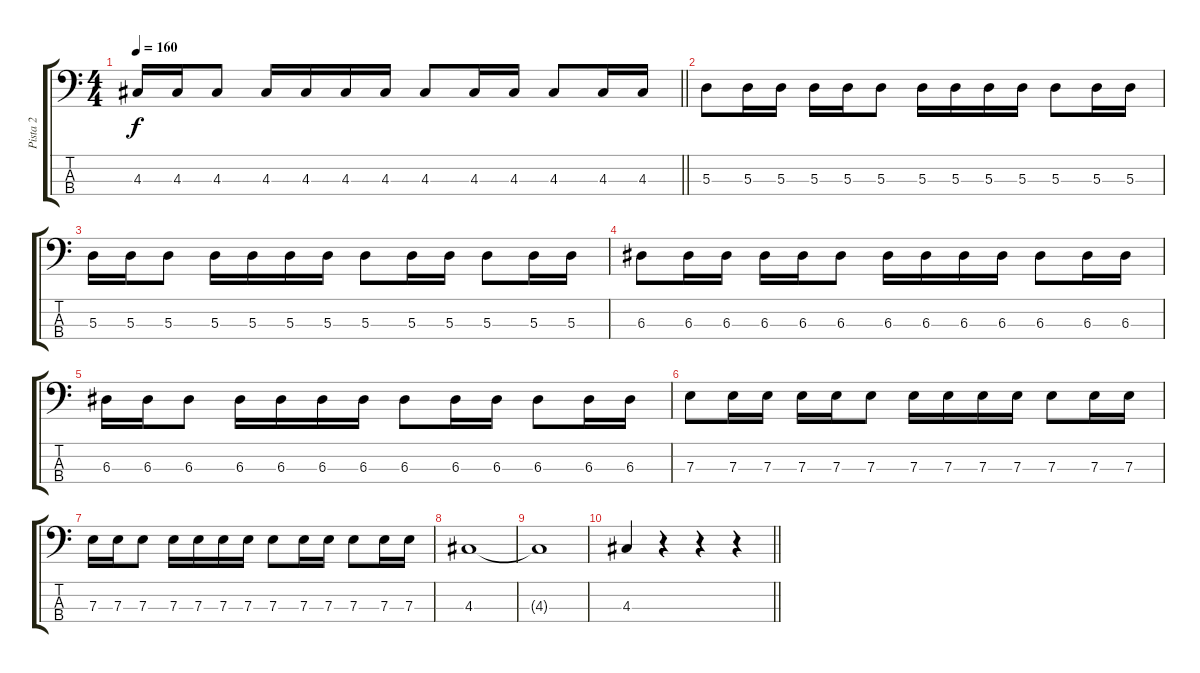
\track ("Pista 2" "Pista 2") {instrument electricbasspick}
\staff {score tabs}
\tuning (G2 D2 A1 E1) {hide}
\ts (4 4)
\tempo 160
\clef f4
\barLineRight lightlight
\ks c
4.3.16{dy f} 4.3.16 4.3.8 4.3.16 4.3.16 4.3.16 4.3.16 4.3.8 4.3.16 4.3.16 4.3.8 4.3.16 4.3.16 |
5.3.8 5.3.16 5.3.16 5.3.16 5.3.16 5.3.8 5.3.16 5.3.16 5.3.16 5.3.16 5.3.8 5.3.16 5.3.16 |
5.3.16 5.3.16 5.3.8 5.3.16 5.3.16 5.3.16 5.3.16 5.3.8 5.3.16 5.3.16 5.3.8 5.3.16 5.3.16 |
6.3.8 6.3.16 6.3.16 6.3.16 6.3.16 6.3.8 6.3.16 6.3.16 6.3.16 6.3.16 6.3.8 6.3.16 6.3.16 |
6.3.16 6.3.16 6.3.8 6.3.16 6.3.16 6.3.16 6.3.16 6.3.8 6.3.16 6.3.16 6.3.8 6.3.16 6.3.16 |
7.3.8 7.3.16 7.3.16 7.3.16 7.3.16 7.3.8 7.3.16 7.3.16 7.3.16 7.3.16 7.3.8 7.3.16 7.3.16 |
7.3.16 7.3.16 7.3.8 7.3.16 7.3.16 7.3.16 7.3.16 7.3.8 7.3.16 7.3.16 7.3.8 7.3.16 7.3.16 |
4.3.1 |
4.3{t}.1 |
\barLineRight lightlight
4.3.4 r.4 r.4 r.4
